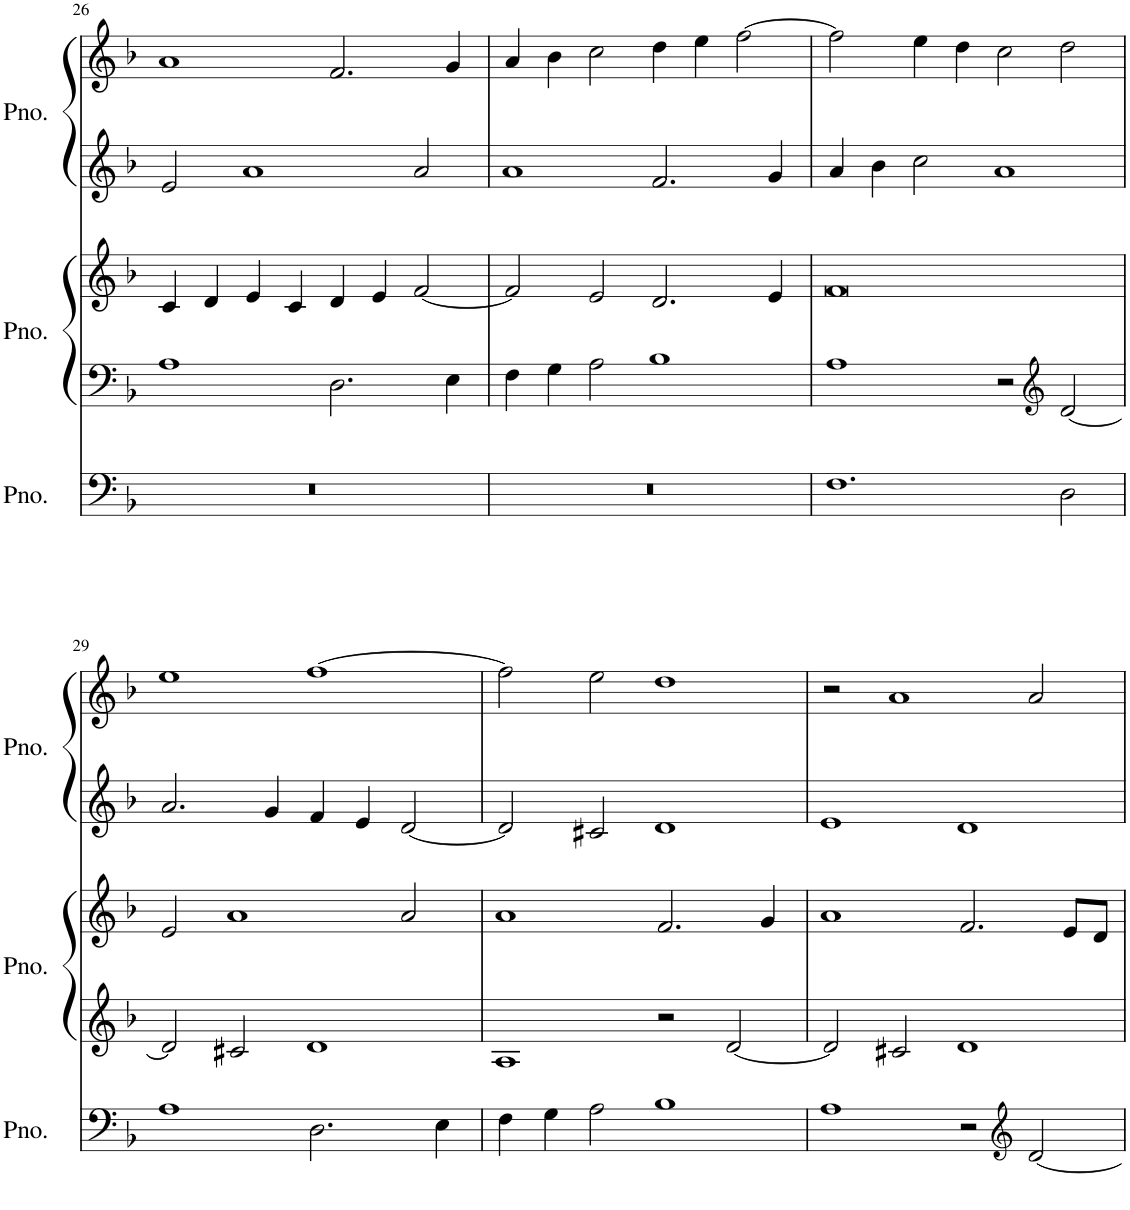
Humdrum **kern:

**kern	**kern	**kern	**kern	**kern
*part3	*part2	*part2	*part1	*part1
*staff5	*staff4	*staff3	*staff2	*staff1
*I"Piano	*I"Piano	*	*I"Piano	*
*I'Pno.	*I'Pno.	*	*I'Pno.	*
!!LO:PB:g=z
*clefF4	*clefF4	*clefG2	*clefG2	*clefG2
*k[b-]	*k[b-]	*k[b-]	*k[b-]	*k[b-]
*M4/2	*M4/2	*M4/2	*M4/2	*M4/2
=26	=26	=26	=26	=26
0r	1A	4c/	2e/	1a
.	.	4d/	.	.
.	.	4e/	1a	.
.	.	4c/	.	.
.	2.D\	4d/	.	2.f/
.	.	4e/	.	.
.	.	[2f/	2a/	.
.	4E\	.	.	4g/
=27	=27	=27	=27	=27
0r	4F\	2f/]	1a	4a/
.	4G\	.	.	4b-\
.	2A\	2e/	.	2cc\
.	1B-	2.d/	2.f/	4dd\
.	.	.	.	4ee\
.	.	.	.	[2ff\
.	.	4e/	4g/	.
=28	=28	=28	=28	=28
1.F	1A	0f	4a/	2ff\]
.	.	.	4b-\	.
.	.	.	2cc\	4ee\
.	.	.	.	4dd\
.	2r	.	1a	2cc\
*	*clefG2	*	*	*
2D\	[2d/	.	.	2dd\
!!LO:LB:g=z
=29	=29	=29	=29	=29
1A	2d/]	2e/	2.a/	1ee
.	2c#X/	1a	.	.
.	.	.	4g/	.
2.D\	1d	.	4f/	[1ff
.	.	.	4e/	.
.	.	2a/	[2d/	.
4E\	.	.	.	.
=30	=30	=30	=30	=30
4F\	1A	1a	2d/]	2ff\]
4G\	.	.	.	.
2A\	.	.	2c#X/	2ee\
1B-	2r	2.f/	1d	1dd
.	[2d/	.	.	.
.	.	4g/	.	.
=31	=31	=31	=31	=31
1A	2d/]	1a	1e	2r
.	2c#X/	.	.	1a
2r	1d	2.f/	1d	.
*clefG2	*	*	*	*
[2d/	.	.	.	2a/
.	.	8e/L	.	.
.	.	8d/J	.	.
=	=	=	=	=
*-	*-	*-	*-	*-
